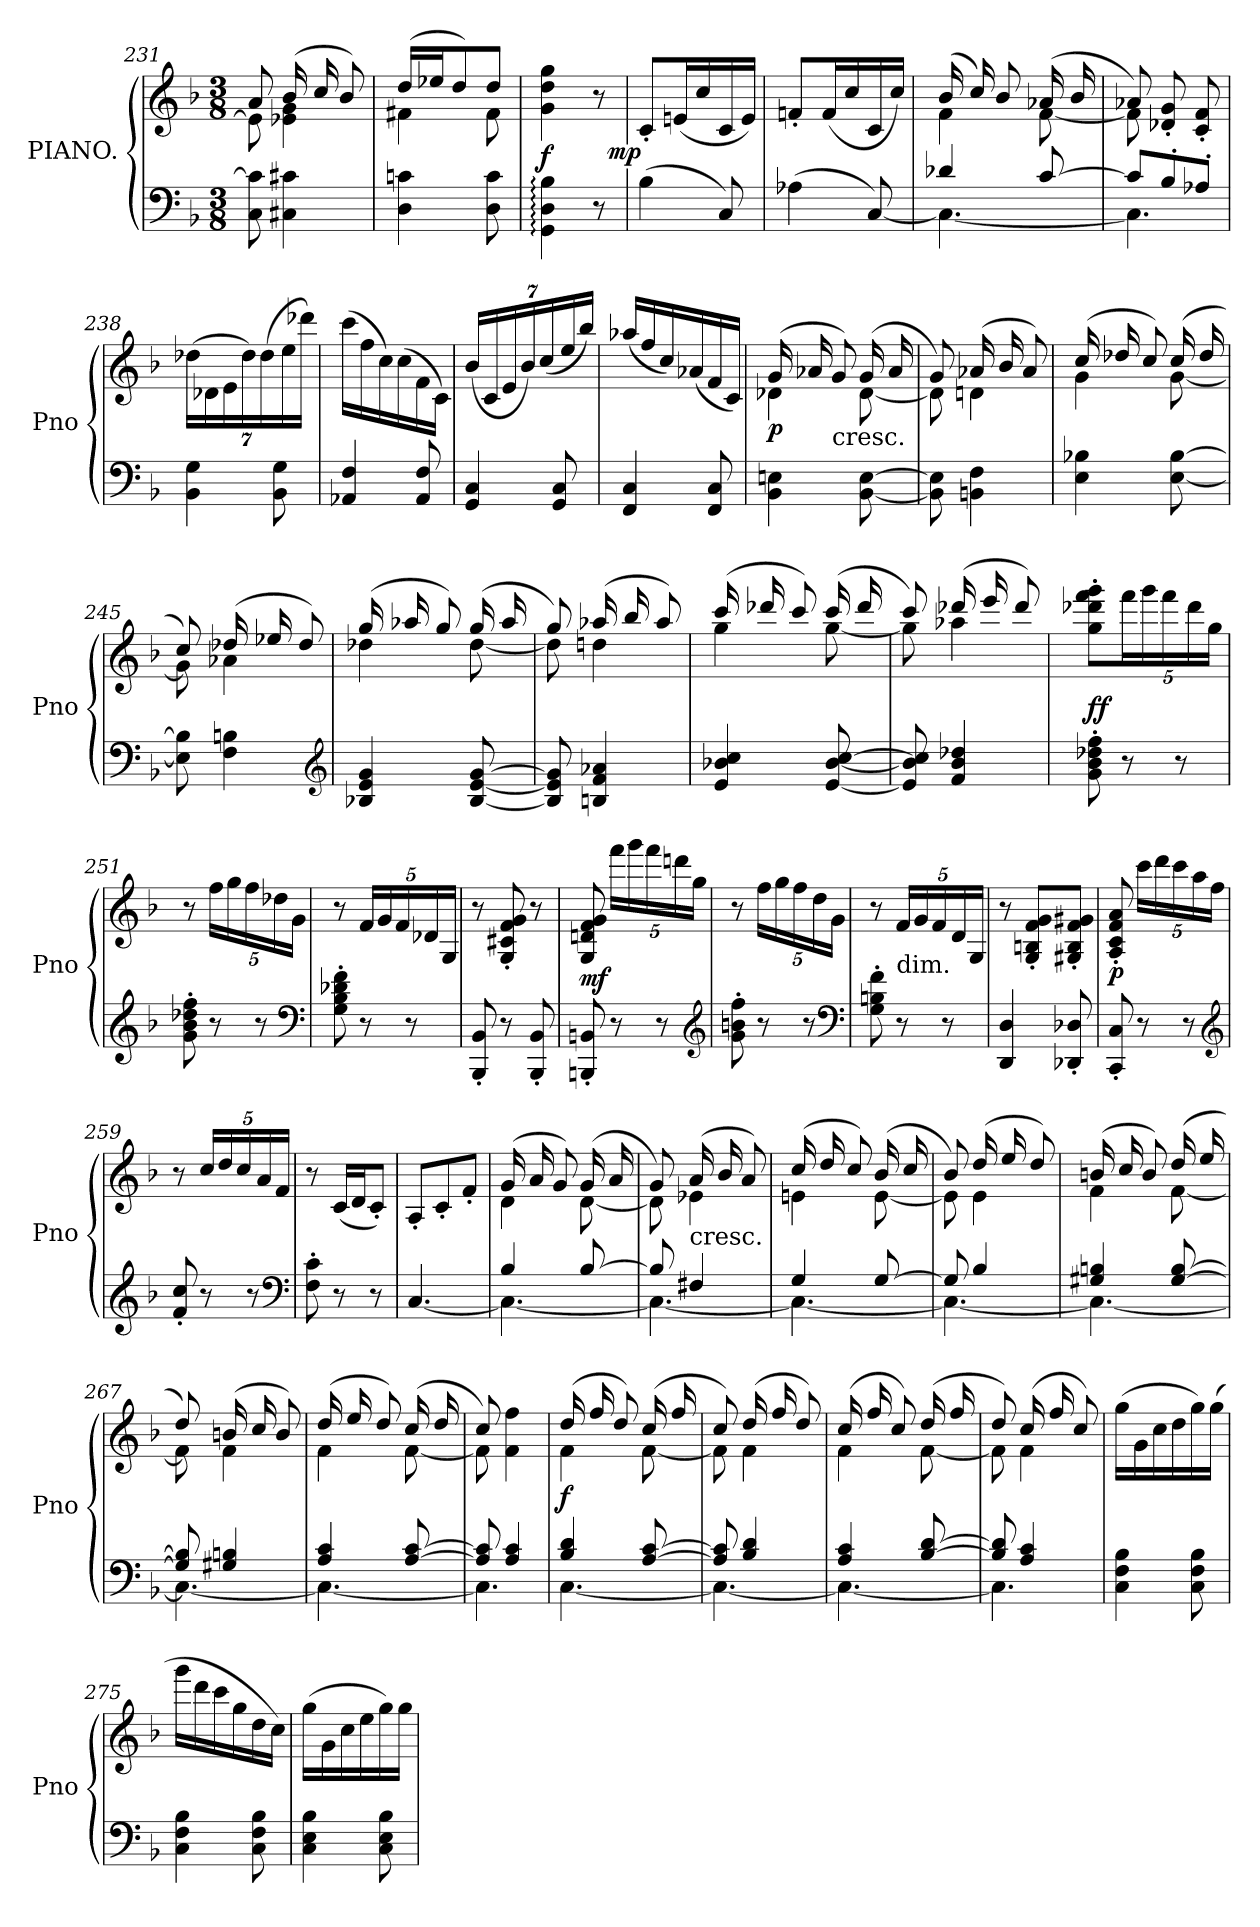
**kern	**kern	**dynam
*part1	*part1	*part1
*staff2	*staff1	*staff1/2
*I"PIANO.	*	*
*I'Pno	*	*
*clefF4	*clefG2	*
*k[b-]	*k[b-]	*
*M3/8	*M3/8	*
=231	=231	=231
*	*^	*
8C\ 8c]\	8a/	8e-\]	.
4C#X\ 4c#X\	(16b-/	4e-X\ 4g\	.
.	16cc/	.	.
.	8b-/)	.	.
=232	=232	=232	=232
4D\ 4cn\	(16dd/LL	4f#X\	.
.	16ee-X/J	.	.
.	8dd/)	.	.
8D\ 8c\	8dd/J	8f#\	.
*	*v	*v	*
=233	=233	=233
4GG:\ 4D:\ 4B-:\	4g\ 4dd\ 4gg\	f
8r	8r	.
=234	=234	=234
!	!	!LO:DY:rj
(4B-\	8c'/L	mp
.	(16en/L	.
.	16cc/	.
8C/)	16c/	.
.	16e/JJ)	.
=235	=235	=235
(4A-X\	8fn'/L	.
.	(16f/L	.
.	16cc/	.
[8C/)	16c/	.
.	16cc/JJ)	.
=236	=236	=236
*^	*^	*
4d-X/	4.C\_	(16b-/	4f\	.
.	.	16cc/)	.	.
.	.	8b-/	.	.
[8c/	.	(16a-X/	[8f\	.
.	.	16b-/	.	.
=237	=237	=237	=237	=237
8c/L]	4.C\]	8a-X/)	8f\]	.
8B-'</	.	8d-X'>/ 8g'>/	4ryy	.
8A-X'</J	.	8c'>/ 8f'>/	.	.
*v	*v	*	*	*
*	*v	*v	*
=238	=238	=238
4BB-\ 4G\	(56%3dd-X\LL	.
.	56%3d-X\	.
.	56%3e\	.
.	56%3dd-\)	.
.	(56%3dd-\	.
8BB-\ 8G\	.	.
.	56%3ee\	.
.	56%3ddd-X\JJ)	.
=239	=239	=239
4AA-X/ 4F/	(16ccc\LL	.
.	16ff\	.
.	16cc\)	.
.	(16cc\	.
8AA-/ 8F/	16f\	.
.	16c\JJ)	.
=240	=240	=240
4GG/ 4C/	(56%3b-/LL	.
.	56%3c/	.
.	56%3e/	.
.	56%3b-/)	.
.	(56%3cc/	.
8GG/ 8C/	.	.
.	56%3ee/	.
.	56%3bb-/JJ)	.
=241	=241	=241
4FF/ 4C/	(16aa-X/LL	.
.	16ff/	.
.	16cc/)	.
.	(16a-X/	.
8FF/ 8C/	16f/	.
.	16c/JJ)	.
=242	=242	=242
*	*^	*
4BB-\ 4En\	(16g/	4d-X\	p
.	16a-X/	.	.
!	!LO:TX:c:t=cresc.	!	!
.	8g/)	.	.
[8BB-\ [8E\	(16g/	[8d-\	.
.	16a-/	.	.
=243	=243	=243	=243
8BB-]\ 8E]\	8g/)	8d-\]	.
4BBn\ 4F\	(16a-X/	4dn\	.
.	16b-/	.	.
.	8a-/)	.	.
=244	=244	=244	=244
4E\ 4B-X\	(16cc/	4g\	.
.	16dd-X/	.	.
.	8cc/)	.	.
[8E\ [8B-\	(16cc/	[8g\	.
.	16dd-/	.	.
=245	=245	=245	=245
8E]\ 8B-]\	8cc/)	8g\]	.
4F\ 4Bn\	(16dd-X/	4a-X\	.
.	16ee-X/	.	.
.	8dd-/)	.	.
*clefG2	*	*	*
=246	=246	=246	=246
4B-X/ 4e/ 4g/	(16gg/	4dd-X\	.
.	16aa-X/	.	.
.	8gg/)	.	.
[8B-/ [8e/ [8g/	(16gg/	[8dd-\	.
.	16aa-/	.	.
=247	=247	=247	=247
8B-]/ 8e]/ 8g]/	8gg/)	8dd-\]	.
4Bn/ 4f/ 4a-X/	(16aa-X/	4ddn\	.
.	16bb-/	.	.
.	8aa-/)	.	.
=248	=248	=248	=248
4e/ 4b-X/ 4cc/	(16ccc/	4gg\	.
.	16ddd-X/	.	.
.	8ccc/)	.	.
[8e/ [8b-/ [8cc/	(16ccc/	[8gg\	.
.	16ddd-/	.	.
=249	=249	=249	=249
8e]/ 8b-]/ 8cc]/	8ccc/)	8gg\]	.
4f/ 4b-/ 4dd-X/	(16ddd-X/	4aa-X\	.
.	16eee/	.	.
.	8ddd-/)	.	.
*	*v	*v	*
=250	=250	=250
8g'\ 8b-'\ 8dd-X'\ 8ff'\	8gg'\ 8ddd-X'\ 8fff'\ 8ggg'\L	ff
8r	20fff\L	.
.	20ggg\	.
.	20fff\	.
8r	.	.
.	20ddd-\	.
.	20gg\JJ	.
=251	=251	=251
8g'\ 8b-'\ 8dd-X'\ 8ff'\	8r	.
8r	20ff\LL	.
.	20gg\	.
.	20ff\	.
8r	.	.
.	20dd-X\	.
.	20g\JJ	.
*clefF4	*	*
=252	=252	=252
8G'\ 8B-'\ 8d-X'\ 8f'\	8r	.
8r	20f/LL	.
.	20g/	.
.	20f/	.
8r	.	.
.	20d-X/	.
.	20G/JJ	.
=253	=253	=253
8BBB-'/ 8BB-'/	8r	.
8r	8G'/ 8c#X'/ 8f'/ 8g'/	.
8BBB-'/ 8BB-'/	8r	.
=254	=254	=254
8BBBn'/ 8BBn'/	8G/ 8dn/ 8f/ 8g/	mf
8r	20fff\LL	.
.	20ggg\	.
.	20fff\	.
8r	.	.
.	20dddn\	.
.	20gg\JJ	.
*clefG2	*	*
=255	=255	=255
8g'\ 8bn'\ 8ff'\	8r	.
8r	20ff\LL	.
.	20gg\	.
.	20ff\	.
8r	.	.
.	20dd\	.
.	20g\JJ	.
*clefF4	*	*
=256	=256	=256
8G'\ 8Bn'\ 8f'\	8r	.
!	!LO:TX:c:t=dim.	!
8r	20f/LL	.
.	20g/	.
.	20f/	.
8r	.	.
.	20d/	.
.	20G/JJ	.
=257	=257	=257
4DD/ 4D/	8r	.
.	8G'/ 8Bn'/ 8f'/ 8g'/L	.
8DD-X'/ 8D-X'/	8G#X'/ 8B'/ 8f'/ 8g#X'/J	.
=258	=258	=258
8CC'/ 8C'/	8A'/ 8c'/ 8f'/ 8a'/	p
8r	20ccc\LL	.
.	20ddd\	.
.	20ccc\	.
8r	.	.
.	20aa\	.
.	20ff\JJ	.
*clefG2	*	*
=259	=259	=259
8f'/ 8cc'/	8r	.
8r	20cc/LL	.
.	20dd/	.
.	20cc/	.
8r	.	.
.	20a/	.
.	20f/JJ	.
*clefF4	*	*
=260	=260	=260
8F'\ 8c'\	8r	.
8r	(16c/LL	.
.	16d/J	.
8r	8c'/J)	.
=261	=261	=261
[4.C/	8A'/L	.
.	8c'/	.
.	8f'/J	.
=262	=262	=262
*^	*^	*
4B-/	4.C\_	(16g/	4d\	.
.	.	16a/	.	.
.	.	8g/)	.	.
[8B-/	.	(16g/	[8d\	.
.	.	16a/	.	.
=263	=263	=263	=263	=263
8B-/]	4.C\_	8g/)	8d\]	.
!	!	!LO:TX:c:t=cresc.	!	!
4F#X/	.	(16a/	4e-X\	.
.	.	16b-/	.	.
.	.	8a/)	.	.
=264	=264	=264	=264	=264
4G/	4.C\_	(16cc/	4en\	.
.	.	16dd/	.	.
.	.	8cc/)	.	.
[8G/	.	(16b-/	[8e\	.
.	.	16cc/	.	.
=265	=265	=265	=265	=265
8G/]	4.C\_	8b-/)	8e\]	.
4B-/	.	(16dd/	4e\	.
.	.	16ee/	.	.
.	.	8dd/)	.	.
=266	=266	=266	=266	=266
4G#X/ 4Bn/	4.C\_	(16bn/	4f\	.
.	.	16cc/	.	.
.	.	8b/)	.	.
[8G#/ [8B/	.	(16dd/	[8f\	.
.	.	16ee/	.	.
=267	=267	=267	=267	=267
8G#]/ 8B]/	4.C\_	8dd/)	8f\]	.
4G#X/ 4Bn/	.	(16bn/	4f\	.
.	.	16cc/	.	.
.	.	8b/)	.	.
=268	=268	=268	=268	=268
4A/ 4c/	4.C\_	(16dd/	4f\	.
.	.	16ee/	.	.
.	.	8dd/)	.	.
[8A/ [8c/	.	(16cc/	[8f\	.
.	.	16dd/	.	.
=269	=269	=269	=269	=269
8A]/ 8c]/	4.C\]	8cc/)	8f\]	.
4A/ 4c/	.	4f\ 4ff\	4ryy	.
=270	=270	=270	=270	=270
4B-/ 4d/	[4.C\	(16dd/	4f\	f
.	.	16ff/	.	.
.	.	8dd/)	.	.
[8A/ [8c/	.	(16cc/	[8f\	.
.	.	16ff/	.	.
=271	=271	=271	=271	=271
8A]/ 8c]/	4.C\_	8cc/)	8f\]	.
4B-/ 4d/	.	(16dd/	4f\	.
.	.	16ff/	.	.
.	.	8dd/)	.	.
=272	=272	=272	=272	=272
4A/ 4c/	4.C\_	(16cc/	4f\	.
.	.	16ff/	.	.
.	.	8cc/)	.	.
[8B-/ [8d/	.	(16dd/	[8f\	.
.	.	16ff/	.	.
=273	=273	=273	=273	=273
8B-]/ 8d]/	4.C\]	8dd/)	8f\]	.
4A/ 4c/	.	(16cc/	4f\	.
.	.	16ff/	.	.
.	.	8cc/)	.	.
*v	*v	*	*	*
*	*v	*v	*
=274	=274	=274
4C\ 4F\ 4B-\	(16gg\LL	.
.	16g\	.
.	16cc\	.
.	16dd\	.
8C\ 8F\ 8B-\	16gg\)	.
.	(16gg\JJ	.
=275	=275	=275
4C\ 4F\ 4B-\	16ggg\LL	.
.	16ddd\	.
.	16ccc\	.
.	16gg\	.
8C\ 8F\ 8B-\	16dd\	.
.	16cc\JJ)	.
=276	=276	=276
4C\ 4E\ 4B-\	(16gg\LL	.
.	16g\	.
.	16cc\	.
.	16ee\	.
8C\ 8E\ 8B-\	16gg\)	.
.	16gg\JJ	.
=	=	=
*-	*-	*-
